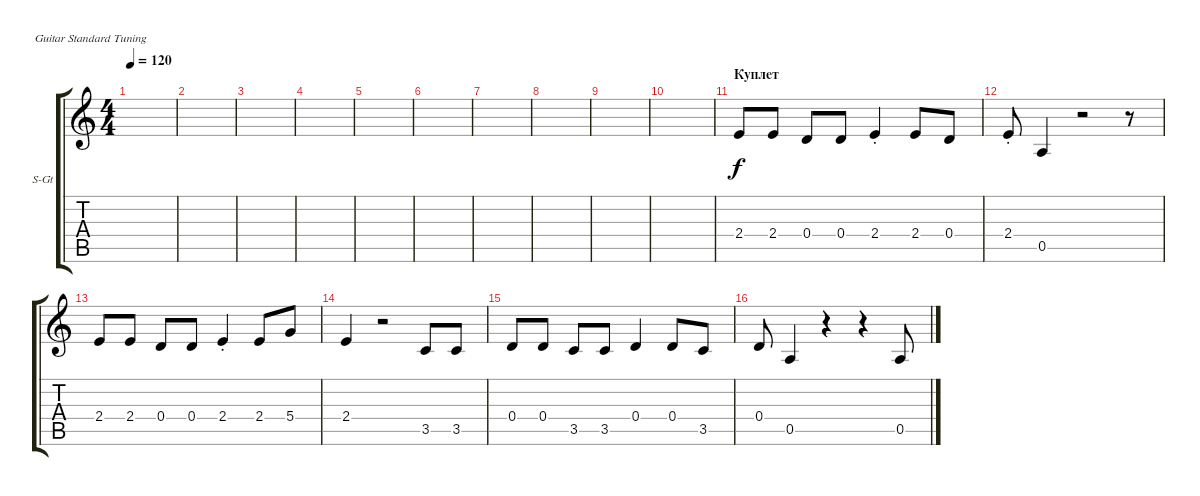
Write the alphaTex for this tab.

\defaultSystemsLayout 4
\bracketExtendMode groupsimilarinstruments
\firstSystemTrackNameOrientation horizontal
\otherSystemsTrackNameOrientation horizontal
\track ("В. Бутусов (Вокал)" "S-Gt") {instrument acousticguitarsteel}
\staff {score tabs}
\tuning (E4 B3 G3 D3 A2 E2)
\ts (4 4)
\tempo 120
\clef g2
\scale
0.487395
\ks c
|
\scale
0.256303 |
\scale
0.256303 |
\scale
0.333333 |
\scale
0.333333 |
\scale
0.333333 |
\scale
0.333333 |
\scale
0.333333 |
\scale
0.333333 |
\scale
0.333333 |
\section ("" "Куплет")
\scale
0.333333 2.4.8 2.4.8 0.4.8 0.4.8 2.4{st}.4 2.4.8 0.4.8 |
\scale
0.333333 2.4{st}.8 0.5.4 r.2 r.8 |
\scale
0.333333 2.4.8 2.4.8 0.4.8 0.4.8 2.4{st}.4 2.4.8 5.4.8 |
\scale
0.333333 2.4.4 r.2 3.5.8 3.5.8 |
\scale
0.333333 0.4.8 0.4.8 3.5.8 3.5.8 0.4.4 0.4.8 3.5.8 |
\scale
0.333333 0.4.8 0.5.4 r.4 r.4 0.5.8
